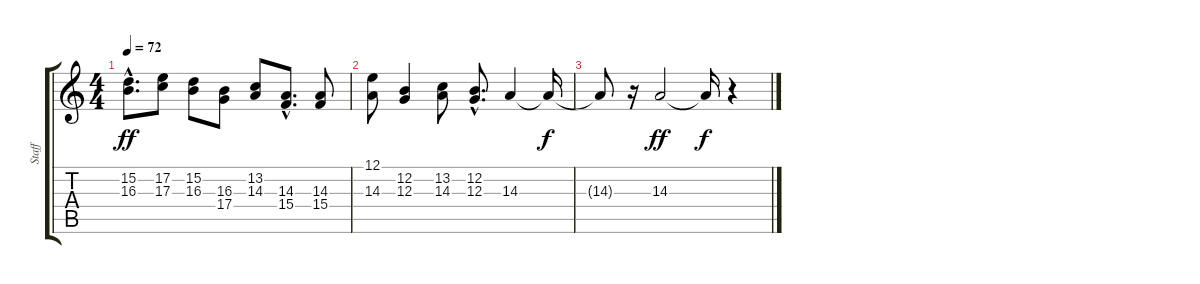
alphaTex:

\track ("Staff" "Staff") {instrument acousticgrandpiano}
\staff {score tabs}
\tuning (E4 B3 G3 D3 A2 E2) {hide}
\ts (4 4)
\tempo 72
\clef g2
\ks c
(15.2{hac} 16.3{hac}).8{d dy ff} (17.2 17.3).8 (15.2 16.3).8 (16.3 17.4).8 (13.2 14.3).8 (14.3{hac} 15.4{hac}).8{d} (14.3 15.4).8 |
(12.1 14.3).8 (12.2 12.3).4 (13.2 14.3).8 (12.2{hac} 12.3{hac}).8{d} 14.3.4 14.3{t}.16{dy f} |
14.3{t}.8 r.16 14.3.2{dy ff} 14.3{t}.16{dy f} r.4
